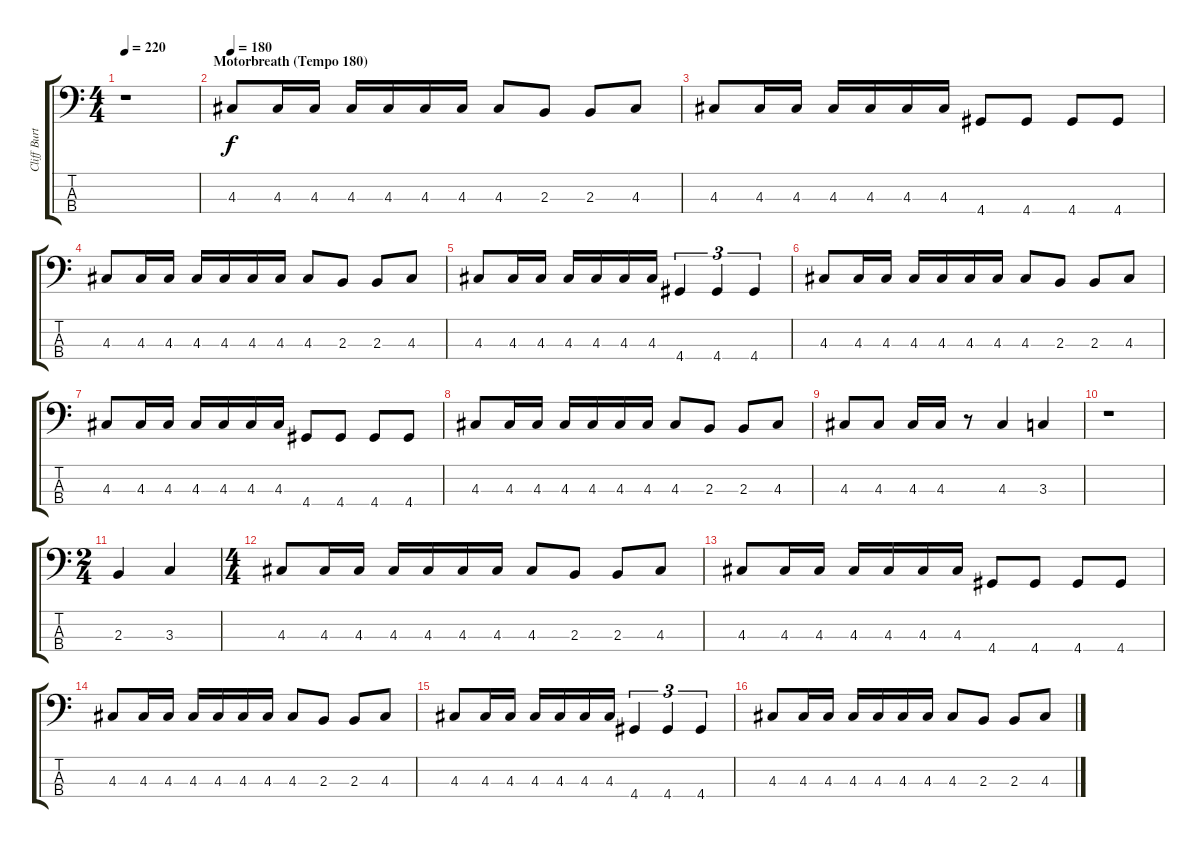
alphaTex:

\track ("Cliff Burton (Bass)" "Cliff Burt") {instrument electricbasspick}
\staff {score tabs}
\tuning (G2 D2 A1 E1) {hide}
\ts (4 4)
\tempo 220
\clef f4
\ks c
r.1{dy f} |
\section ("" "Motorbreath (Tempo 180)")
\tempo 180
4.3.8 4.3.16 4.3.16 4.3.16 4.3.16 4.3.16 4.3.16 4.3.8 2.3.8 2.3.8 4.3.8 |
4.3.8 4.3.16 4.3.16 4.3.16 4.3.16 4.3.16 4.3.16 4.4.8 4.4.8 4.4.8 4.4.8 |
4.3.8 4.3.16 4.3.16 4.3.16 4.3.16 4.3.16 4.3.16 4.3.8 2.3.8 2.3.8 4.3.8 |
4.3.8 4.3.16 4.3.16 4.3.16 4.3.16 4.3.16 4.3.16 4.4.4{tu (3 2)} 4.4.4{tu (3 2)} 4.4.4{tu (3 2)} |
4.3.8 4.3.16 4.3.16 4.3.16 4.3.16 4.3.16 4.3.16 4.3.8 2.3.8 2.3.8 4.3.8 |
4.3.8 4.3.16 4.3.16 4.3.16 4.3.16 4.3.16 4.3.16 4.4.8 4.4.8 4.4.8 4.4.8 |
4.3.8 4.3.16 4.3.16 4.3.16 4.3.16 4.3.16 4.3.16 4.3.8 2.3.8 2.3.8 4.3.8 |
4.3.8 4.3.8 4.3.16 4.3.16 r.8 4.3.4 3.3.4 |
r.1 |
\ts (2 4)
2.3.4 3.3.4 |
\ts (4 4)
4.3.8 4.3.16 4.3.16 4.3.16 4.3.16 4.3.16 4.3.16 4.3.8 2.3.8 2.3.8 4.3.8 |
4.3.8 4.3.16 4.3.16 4.3.16 4.3.16 4.3.16 4.3.16 4.4.8 4.4.8 4.4.8 4.4.8 |
4.3.8 4.3.16 4.3.16 4.3.16 4.3.16 4.3.16 4.3.16 4.3.8 2.3.8 2.3.8 4.3.8 |
4.3.8 4.3.16 4.3.16 4.3.16 4.3.16 4.3.16 4.3.16 4.4.4{tu (3 2)} 4.4.4{tu (3 2)} 4.4.4{tu (3 2)} |
4.3.8 4.3.16 4.3.16 4.3.16 4.3.16 4.3.16 4.3.16 4.3.8 2.3.8 2.3.8 4.3.8
